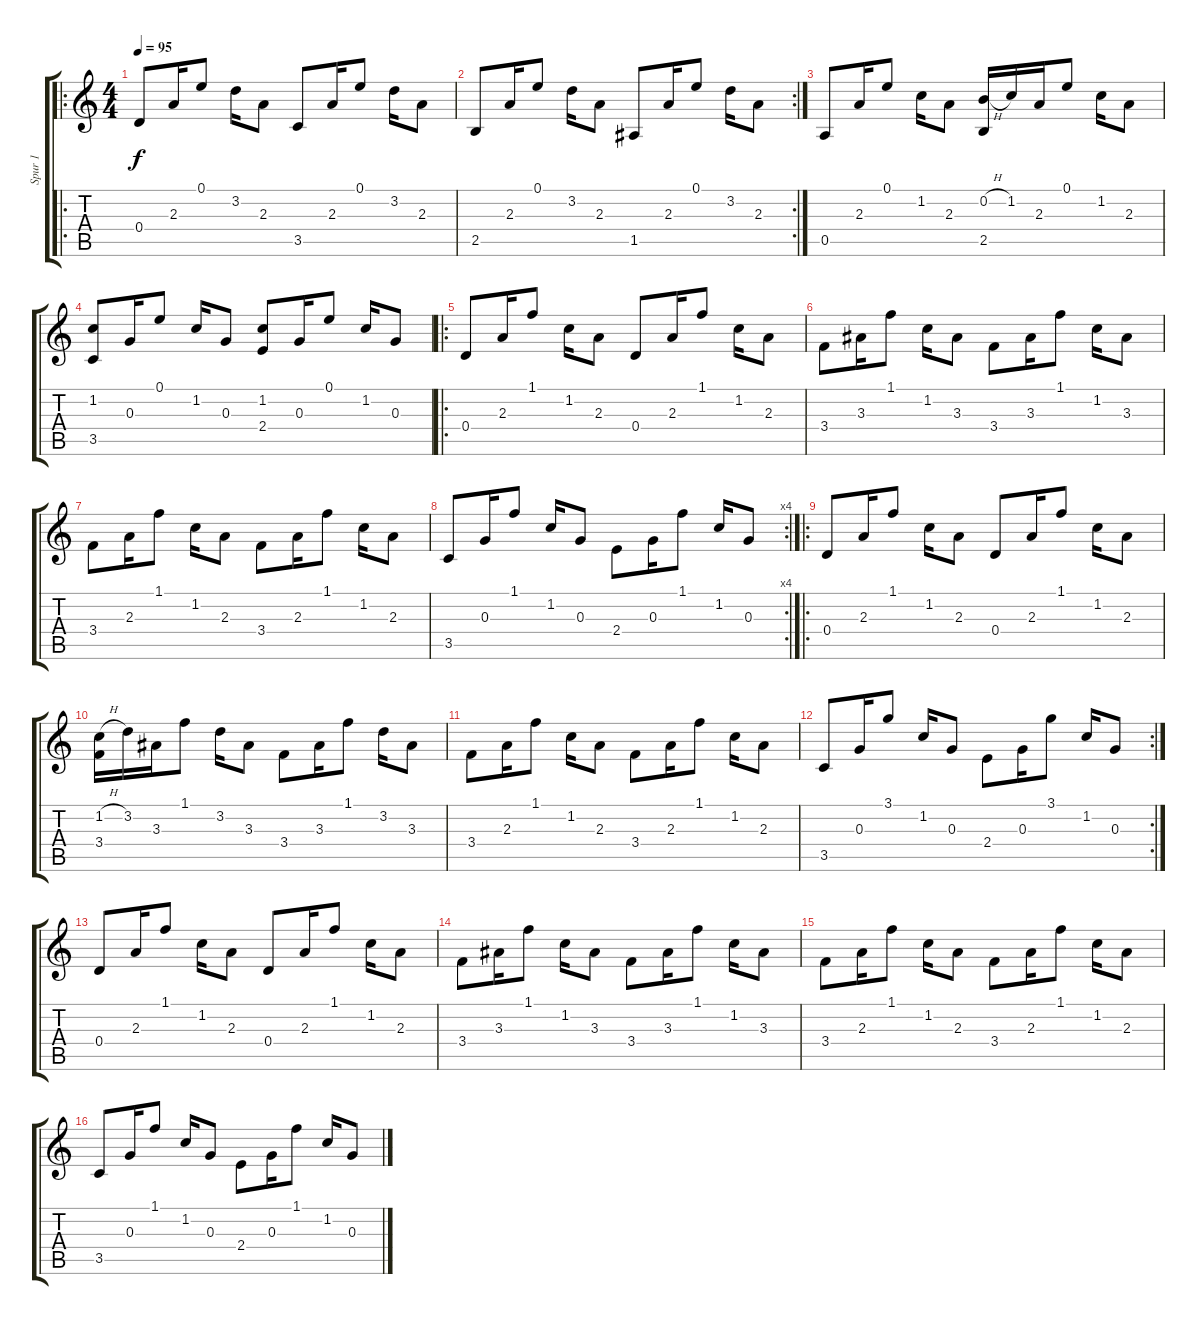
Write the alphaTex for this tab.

\track ("Spur 1" "Spur 1") {instrument acousticguitarsteel}
\staff {score tabs}
\tuning (E4 B3 G3 D3 A2 E2) {hide}
\ro
\ts (4 4)
\tempo 95
\clef g2
\ks c
0.4.8{dy f} 2.3.16 0.1.8 3.2.16 2.3.8 3.5.8 2.3.16 0.1.8 3.2.16 2.3.8 |
\rc 2
2.5.8 2.3.16 0.1.8 3.2.16 2.3.8 1.5.8 2.3.16 0.1.8 3.2.16 2.3.8 |
0.5.8 2.3.16 0.1.8 1.2.16 2.3.8 (0.2{h} 2.5).16 1.2.16 2.3.16 0.1.8 1.2.16 2.3.8 |
(1.2 3.5).8 0.3.16 0.1.8 1.2.16 0.3.8 (1.2 2.4).8 0.3.16 0.1.8 1.2.16 0.3.8 |
\ro
0.4.8 2.3.16 1.1.8 1.2.16 2.3.8 0.4.8 2.3.16 1.1.8 1.2.16 2.3.8 |
3.4.8 3.3.16 1.1.8 1.2.16 3.3.8 3.4.8 3.3.16 1.1.8 1.2.16 3.3.8 |
3.4.8 2.3.16 1.1.8 1.2.16 2.3.8 3.4.8 2.3.16 1.1.8 1.2.16 2.3.8 |
\rc 4
3.5.8 0.3.16 1.1.8 1.2.16 0.3.8 2.4.8 0.3.16 1.1.8 1.2.16 0.3.8 |
\ro
0.4.8 2.3.16 1.1.8 1.2.16 2.3.8 0.4.8 2.3.16 1.1.8 1.2.16 2.3.8 |
(1.2{h} 3.4).16 3.2.16 3.3.16 1.1.8 3.2.16 3.3.8 3.4.8 3.3.16 1.1.8 3.2.16 3.3.8 |
3.4.8 2.3.16 1.1.8 1.2.16 2.3.8 3.4.8 2.3.16 1.1.8 1.2.16 2.3.8 |
\rc 2
3.5.8 0.3.16 3.1.8 1.2.16 0.3.8 2.4.8 0.3.16 3.1.8 1.2.16 0.3.8 |
0.4.8 2.3.16 1.1.8 1.2.16 2.3.8 0.4.8 2.3.16 1.1.8 1.2.16 2.3.8 |
3.4.8 3.3.16 1.1.8 1.2.16 3.3.8 3.4.8 3.3.16 1.1.8 1.2.16 3.3.8 |
3.4.8 2.3.16 1.1.8 1.2.16 2.3.8 3.4.8 2.3.16 1.1.8 1.2.16 2.3.8 |
3.5.8 0.3.16 1.1.8 1.2.16 0.3.8 2.4.8 0.3.16 1.1.8 1.2.16 0.3.8
